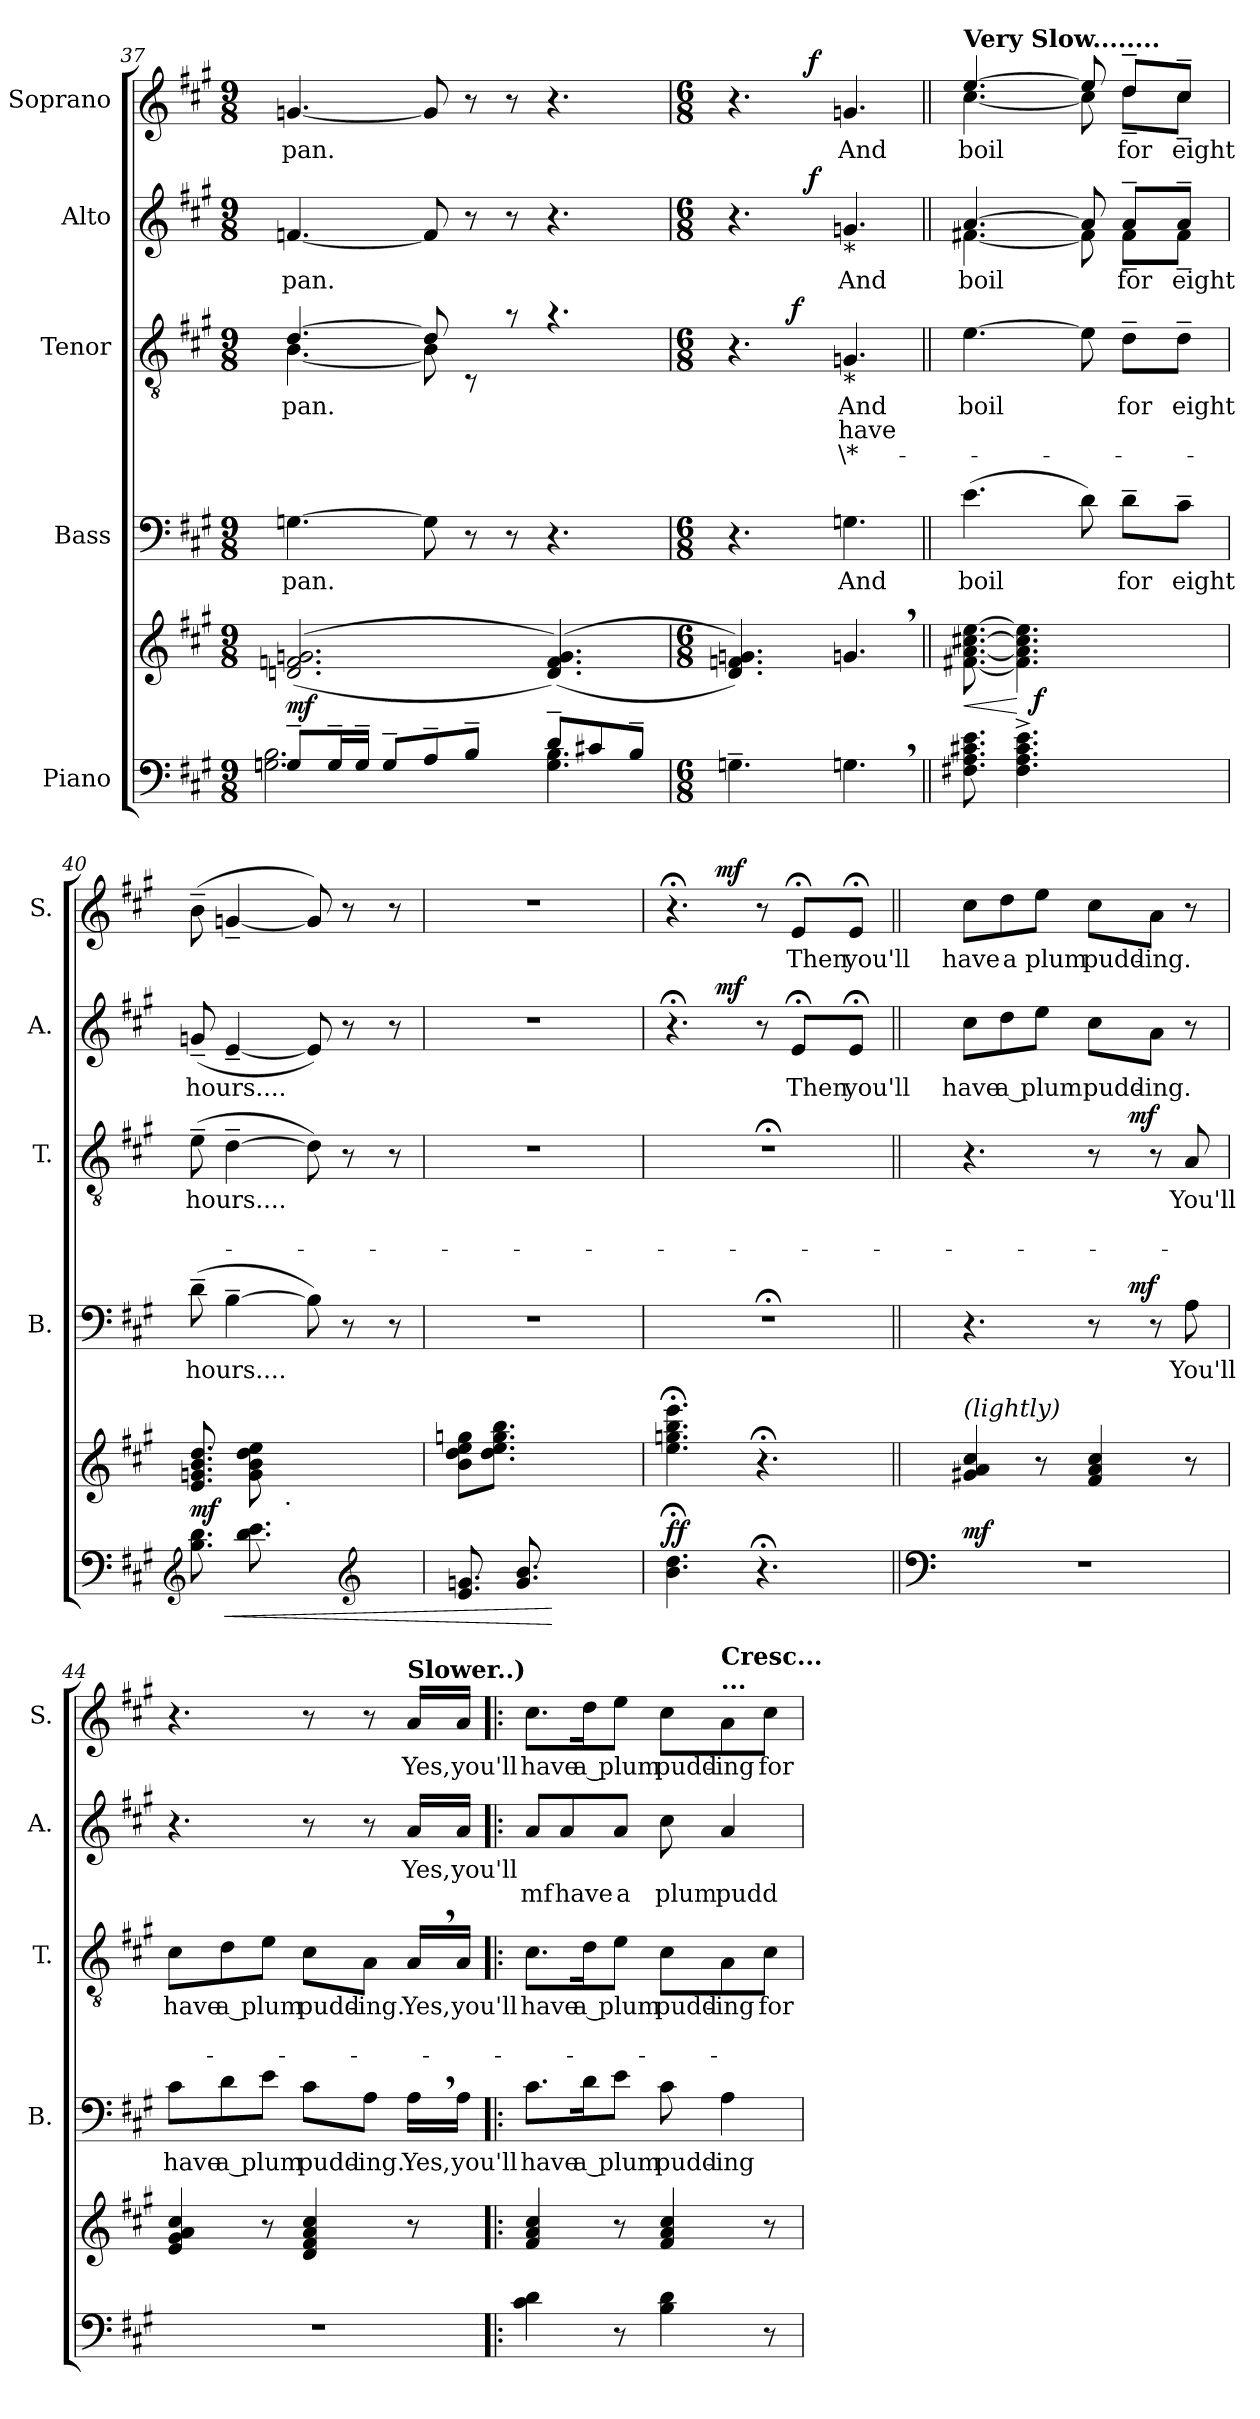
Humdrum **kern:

**kern	**kern	**dynam	**kern	**text	**dynam	**kern	**text	**text	**text	**dynam	**kern	**text	**text	**dynam	**kern	**text	**dynam
*part5	*part5	*part5	*part4	*part4	*part4	*part3	*part3	*part3	*part3	*part3	*part2	*part2	*part2	*part2	*part1	*part1	*part1
*staff6	*staff5	*staff5/6	*staff4	*staff4	*staff4	*staff3	*staff3	*staff3	*staff3	*staff3	*staff2	*staff2	*staff2	*staff2	*staff1	*staff1	*staff1
*I"Piano	*	*	*I"Bass	*	*	*I"Tenor	*	*	*	*	*I"Alto	*	*	*	*I"Soprano	*	*
*	*	*	*I'B.	*	*	*I'T.	*	*	*	*	*I'A.	*	*	*	*I'S.	*	*
*clefF4	*clefG2	*	*clefF4	*	*	*clefGv2	*	*	*	*	*clefG2	*	*	*	*clefG2	*	*
*k[f#c#g#]	*k[f#c#g#]	*	*k[f#c#g#]	*	*	*k[f#c#g#]	*	*	*	*	*k[f#c#g#]	*	*	*	*k[f#c#g#]	*	*
*A:	*A:	*	*A:	*	*	*A:	*	*	*	*	*A:	*	*	*	*A:	*	*
*M9/8	*M9/8	*	*M9/8	*	*	*M9/8	*	*	*	*	*M9/8	*	*	*	*M9/8	*	*
=37	=37	=37	=37	=37	=37	=37	=37	=37	=37	=37	=37	=37	=37	=37	=37	=37	=37
*^	*	*	*	*	*	*	*	*	*	*	*	*	*	*	*	*	*
!	!	!	!LO:DY:b	!	!LO:LY:b	!	!	!LO:LY:b	!	!	!	!	!LO:LY:b	!	!	!	!LO:LY:b	!
*	*	*	*	*	*	*	*^	*	*	*	*	*	*	*	*	*	*	*
8G~>/L	2.Gn\ 2.B\	(<(2.dn/ 2.fn/ 2.gn/	mf	[>4.Gn\	pan.	.	[>4.d/	[<4.B\	pan.	.	.	.	[<4.fn/	pan.	.	.	[<4.gn/	pan.	.
16G~>/L	.	.	.	.	.	.	.	.	.	.	.	.	.	.	.	.	.	.	.
16G~>/JJ	.	.	.	.	.	.	.	.	.	.	.	.	.	.	.	.	.	.	.
8G~>/L	.	.	.	.	.	.	.	.	.	.	.	.	.	.	.	.	.	.	.
8A~>/	.	.	.	8G\]	.	.	8d/]	8B\]	.	.	.	.	8f/]	.	.	.	8g/]	.	.
8B~>/J	.	.	.	8r	.	.	8ryy	8rC	.	.	.	.	8r	.	.	.	8r	.	.
8ryy	.	.	.	8r	.	.	8ra	2ryy	.	.	.	.	8r	.	.	.	8r	.	.
8d~>/L	4.G\ 4.B\	(<(4.d/ 4.f/ 4.g/))	.	4.r	.	.	4.ra	.	.	.	.	.	4.r	.	.	.	4.r	.	.
8c#X/	.	.	.	.	.	.	.	.	.	.	.	.	.	.	.	.	.	.	.
8B~>/J	.	.	.	.	.	.	.	.	.	.	.	.	.	.	.	.	.	.	.
*v	*v	*	*	*	*	*	*	*	*	*	*	*	*	*	*	*	*	*	*
=38	=38	=38	=38	=38	=38	=38	=38	=38	=38	=38	=38	=38	=38	=38	=38	=38	=38	=38
*M6/8	*M6/8	*	*M6/8	*	*	*M6/8	*	*	*	*	*	*M6/8	*	*	*	*M6/8	*	*
*	*	*	*	*	*	*	*	*	*	*	*	*^	*	*	*	*^	*	*
4.Gn~>\	4.d/ 4.fn/ 4.gn/))	.	4.r	.	.	4.r	4ryy	.	.	.	.	4.r	4ryy	.	.	.	4.r	4ryy	.	.
!	!	!	!	!	!	!	!	!	!	!	!LO:DY:a	!	!	!	!	!	!	!	!	!
.	.	.	.	.	.	.	2ryy	.	.	.	f	.	32ryy	.	.	.	.	32ryy	.	.
!	!	!	!	!	!	!	!	!	!	!	!	!	!	!	!	!LO:DY:a	!	!	!	!LO:DY:a
.	.	.	.	.	.	.	.	.	.	.	.	.	4...ryy	.	.	f	.	4...ryy	.	f
!	!	!	!	!	!	!	!	!	!	!	!	!LO:TX:b:t=*	!	!	!	!	!	!	!	!
!	!	!	!	!	!	!LO:TX:b:t=*	!	!	!	!	!	!	!	!	!	!	!	!	!	!
!	!	!	!	!LO:LY:b	!	!	!	!LO:LY:b	!LO:LY:b	!LO:LY:b	!	!	!	!LO:LY:b	!	!	!	!	!LO:LY:b	!
4.Gn,>\	4.gn,>/	.	4.Gn\	And	.	4.Gn/	.	And	have	\*-	.	4.gn/	.	And	.	.	4.gn/	.	And	.
=39||	=39||	=39||	=39||	=39||	=39||	=39||	=39||	=39||	=39||	=39||	=39||	=39||	=39||	=39||	=39||	=39||	=39||	=39||	=39||	=39||
!	!	!	!	!	!	!	!	!	!	!	!	!	!	!	!	!	!LO:TX:a:B:t=Very Slow........	!	!	!
!	!	!LO:HP:b	!	!LO:LY:b	!	!	!	!LO:LY:b	!	!	!	!	!	!LO:LY:b	!	!	!	!	!LO:LY:b	!
*^	*	*	*	*	*	*v	*v	*	*	*	*	*	*	*	*	*	*	*	*	*
8.F#X\ 8.A\ 8.c#X\ 8.e\	8..ryy	[<8.f#X\ [<8.a\ [>8.cc#X\ [>8.ee\	<	(>4.e\	boil	.	[>4.e\	boil	.	.	.	[>4.a/	[<4.f#X\	boil	.	.	[>4.ee/	[<4.cc#\	boil	.
4.F#\^> 4.A\^> 4.c#\^> 4.e\^>	.	4.f#\] 4.a\] 4.cc#\] 4.ee\]	[	.	.	.	.	.	.	.	.	.	.	.	.	.	.	.	.	.
!	!	!	!LO:DY:a=2	!	!	!	!	!	!	!	!	!	!	!	!	!	!	!	!	!
.	2ryy	.	f	.	.	.	.	.	.	.	.	.	.	.	.	.	.	.	.	.
.	.	.	.	8d\)	.	.	8e\]	.	.	.	.	8a/]	8f#\]	.	.	.	8ee/]	8cc#\]	.	.
!	!	!	!	!	!LO:LY:b	!	!	!LO:LY:b	!	!	!	!	!	!LO:LY:b	!	!	!	!	!LO:LY:b	!
.	.	.	.	8d~>\L	for	.	8d~>\L	for	.	.	.	8a~>/L	8f#~<\L	for	.	.	8dd~>/L	8dd~<\L	for	.
8.ryy	.	8.ryy	.	.	.	.	.	.	.	.	.	.	.	.	.	.	.	.	.	.
!	!	!	!	!	!LO:LY:b	!	!	!LO:LY:b	!	!	!	!	!	!LO:LY:b	!	!	!	!	!LO:LY:b	!
.	.	.	.	8c#~>\J	eight	.	8d~>\J	eight	.	.	.	8a~>/J	8f#~<\J	eight	.	.	8cc#~>/J	8cc#~<\J	eight	.
.	32ryy	.	.	.	.	.	.	.	.	.	.	.	.	.	.	.	.	.	.	.
!!LO:PB:g=z
=40	=40	=40	=40	=40	=40	=40	=40	=40	=40	=40	=40	=40	=40	=40	=40	=40	=40	=40	=40	=40
!	!	!	!	!	!	!	!	!	!	!	!	!	!	!	!	!	!LO:TX:b:t=hours....	!	!	!
!	!	!	!LO:HP:b=2	!	!LO:LY:b	!	!	!LO:LY:b	!	!	!	!	!	!LO:LY:b	!	!	!	!	!	!
!	!	!	!LO:DY:n=1:a=2	!	!	!	!	!	!	!	!	!	!	!	!	!	!	!	!	!
*	*	*	*	*	*	*	*	*	*	*	*	*v	*v	*	*	*	*	*	*	*
*v	*v	*	*	*	*	*	*	*	*	*	*	*	*	*	*	*v	*v	*	*
8.B\ 8.d\	8.e/ 8.gn/ 8.b/ 8.dd/	< mf	(>8d~>\	hours....	.	(>8e~>\	hours....	.	.	.	(<8gn~</	hours....	.	.	(>8b~>\	.	.
.	.	.	[>4B~>\	.	.	[>4d~>\	.	.	.	.	[<4e~</	.	.	.	[<4gn~</	.	.
8.d\ 8.e\	8g\ 8b\ 8dd\ 8ee\	.	.	.	.	.	.	.	.	.	.	.	.	.	.	.	.
!	!LO:TX:b:t=.	!	!	!	!	!	!	!	!	!	!	!	!	!	!	!	!
.	4..ryy	.	.	.	.	.	.	.	.	.	.	.	.	.	.	.	.
8.ryy	.	.	8B\])	.	.	8d\])	.	.	.	.	8e/])	.	.	.	8g/])	.	.
.	.	.	8r	.	.	8r	.	.	.	.	8r	.	.	.	8r	.	.
*clefG2	*	*	*	*	*	*	*	*	*	*	*	*	*	*	*	*	*
8.ryy	.	.	.	.	.	.	.	.	.	.	.	.	.	.	.	.	.
.	.	.	8r	.	.	8r	.	.	.	.	8r	.	.	.	8r	.	.
=41	=41	=41	=41	=41	=41	=41	=41	=41	=41	=41	=41	=41	=41	=41	=41	=41	=41
!	!	!	!LO:N:vis=1	!	!	!LO:N:vis=1	!	!	!	!	!LO:N:vis=1	!	!	!	!LO:N:vis=1	!	!
8.e/ 8.gn/	8b\ 8dd\ 8ee\ 8ggn\L	.	2.r	.	.	2.r	.	.	.	.	2.r	.	.	.	2.r	.	.
.	8.dd\ 8.ee\ 8.gg\ 8.bb\J	.	.	.	.	.	.	.	.	.	.	.	.	.	.	.	.
8.g/ 8.b/	.	.	.	.	.	.	.	.	.	.	.	.	.	.	.	.	.
.	4..ryy	[	.	.	.	.	.	.	.	.	.	.	.	.	.	.	.
4.ryy	.	.	.	.	.	.	.	.	.	.	.	.	.	.	.	.	.
=42	=42	=42	=42	=42	=42	=42	=42	=42	=42	=42	=42	=42	=42	=42	=42	=42	=42
!	!	!LO:DY:a=2	!LO:N:vis=1	!	!	!LO:N:vis=1	!	!	!	!	!	!	!	!	!	!	!
*	*	*	*	*	*	*	*	*	*	*	*^	*	*	*	*^	*	*
4.b\;< 4.dd\;<	4.ee\;< 4.ggn\;< 4.bb\;< 4.eee\;<	ff	2.r;<	.	.	2.r;<	.	.	.	.	4.r;<	8..ryy	.	.	.	4.r;<	8..ryy	.	.
!	!	!	!	!	!	!	!	!	!	!	!	!	!	!	!LO:DY:a	!	!	!	!LO:DY:a
.	.	.	.	.	.	.	.	.	.	.	.	2ryy	.	.	mf	.	2ryy	.	mf
4.r;<	4.r;<	.	.	.	.	.	.	.	.	.	8r	.	.	.	.	8r	.	.	.
!	!	!	!	!	!	!	!	!	!	!	!	!	!LO:LY:b	!	!	!	!	!LO:LY:b	!
.	.	.	.	.	.	.	.	.	.	.	8e;/L	.	Then	.	.	8e;/L	.	Then	.
!	!	!	!	!	!	!	!	!	!	!	!	!	!LO:LY:b	!	!	!	!	!LO:LY:b	!
.	.	.	.	.	.	.	.	.	.	.	8e;/J	.	you'll	.	.	8e;/J	.	you'll	.
.	.	.	.	.	.	.	.	.	.	.	.	32ryy	.	.	.	.	32ryy	.	.
*	*	*	*	*	*	*	*	*	*	*	*v	*v	*	*	*	*	*	*	*
*	*	*	*	*	*	*	*	*	*	*	*	*	*	*	*v	*v	*	*
=43||	=43||	=43||	=43||	=43||	=43||	=43||	=43||	=43||	=43||	=43||	=43||	=43||	=43||	=43||	=43||	=43||	=43||
*clefF4	*	*	*	*	*	*	*	*	*	*	*	*	*	*	*	*	*
*	*	*	*	*	*	*	*	*	*	*	*^	*	*	*	*^	*	*
!	!LO:TX:a:i:t=(lightly)	!	!	!	!	!	!	!	!	!	!	!	!	!	!	!	!	!	!
!LO:N:vis=1	!	!LO:DY:a=2	!	!	!	!	!	!	!	!	!	!	!LO:LY:b	!	!	!	!	!LO:LY:b	!
*	*	*	*	*	*	*	*	*	*	*	*v	*v	*	*	*	*	*	*	*
*	*	*	*^	*	*	*^	*	*	*	*	*	*	*	*	*v	*v	*	*
2.r	4g#X/ 4a/ 4cc#/	mf	4.r	4...ryy	.	.	4.r	4...ryy	.	.	.	.	8cc#\L	have	.	.	8cc#\L	have	.
!	!	!	!	!	!	!	!	!	!	!	!	!	!	!LO:LY:b	!	!	!	!LO:LY:b	!
.	.	.	.	.	.	.	.	.	.	.	.	.	8dd\	a plum	.	.	8dd\	a	.
!	!	!	!	!	!	!	!	!	!	!	!	!	!	!	!	!	!	!LO:LY:b	!
.	8r	.	.	.	.	.	.	.	.	.	.	.	8ee\J	.	.	.	8ee\J	plum	.
!	!	!	!	!	!	!	!	!	!	!	!	!	!	!LO:LY:b	!	!	!	!LO:LY:b	!
.	4f#/ 4a/ 4cc#/	.	8r	.	.	.	8r	.	.	.	.	.	8cc#\L	pudd-	.	.	8cc#\L	pudd-	.
!	!	!	!	!	!	!LO:DY:a	!	!	!	!	!	!LO:DY:a	!	!	!	!	!	!	!
.	.	.	.	4ryy	.	mf	.	4ryy	.	.	.	mf	.	.	.	.	.	.	.
!	!	!	!	!	!	!	!	!	!	!	!	!	!	!LO:LY:b:rj	!	!	!	!LO:LY:b:rj	!
.	.	.	8r	.	.	.	8r	.	.	.	.	.	8a\J	-ing.	.	.	8a\J	-ing.	.
!	!	!	!	!	!LO:LY:b	!	!	!	!LO:LY:b	!	!	!	!	!	!	!	!	!	!
.	8r	.	8A\	.	You'll	.	8A/	.	You'll	.	.	.	8r	.	.	.	8r	.	.
.	.	.	.	32ryy	.	.	.	32ryy	.	.	.	.	.	.	.	.	.	.	.
=44	=44	=44	=44	=44	=44	=44	=44	=44	=44	=44	=44	=44	=44	=44	=44	=44	=44	=44	=44
!LO:N:vis=1	!	!	!	!	!LO:LY:b	!	!	!	!LO:LY:b	!	!	!	!	!	!	!	!	!	!
*	*	*	*v	*v	*	*	*	*	*	*	*	*	*	*	*	*	*	*	*
*	*	*	*	*	*	*v	*v	*	*	*	*	*	*	*	*	*	*	*
2.r	4e/ 4g#/ 4a/ 4cc#/	.	8c#\L	have	.	8c#\L	have	.	.	.	4.r	.	.	.	4.r	.	.
!	!	!	!	!LO:LY:b	!	!	!LO:LY:b	!	!	!	!	!	!	!	!	!	!
.	.	.	8d\	a plum	.	8d\	a plum	.	.	.	.	.	.	.	.	.	.
.	8r	.	8e\J	.	.	8e\J	.	.	.	.	.	.	.	.	.	.	.
!	!	!	!	!LO:LY:b	!	!	!LO:LY:b	!	!	!	!	!	!	!	!	!	!
.	4d/ 4f#/ 4a/ 4cc#/	.	8c#\L	pudd-	.	8c#\L	pudd-	.	.	.	8r	.	.	.	8r	.	.
!	!	!	!	!LO:LY:b:rj	!	!	!LO:LY:b:rj	!	!	!	!	!	!	!	!	!	!
.	.	.	8A\J	-ing.	.	8A\J	-ing.	.	.	.	8r	.	.	.	8r	.	.
!	!	!	!	!	!	!	!	!	!	!	!	!	!	!	!LO:TX:a:B:t=Slower..)	!	!
!	!	!	!	!LO:LY:b	!	!	!LO:LY:b	!	!	!	!	!LO:LY:b:rj	!	!	!	!LO:LY:b	!
.	8r	.	16A,>\LL	Yes,	.	16A,>/LL	Yes,	.	.	.	16a/LL	Yes,	.	.	16a/LL	Yes,	.
!	!	!	!	!LO:LY:b	!	!	!LO:LY:b	!	!	!	!	!LO:LY:b	!	!	!	!LO:LY:b	!
.	.	.	16A\JJ	you'll	.	16A/JJ	you'll	.	.	.	16a/JJ	you'll	.	.	16a/JJ	you'll	.
!!LO:LB:g=z
=45!|:	=45!|:	=45!|:	=45!|:	=45!|:	=45!|:	=45!|:	=45!|:	=45!|:	=45!|:	=45!|:	=45!|:	=45!|:	=45!|:	=45!|:	=45!|:	=45!|:	=45!|:
!	!	!	!	!LO:LY:b	!	!	!LO:LY:b	!	!	!	!	!	!LO:LY:b	!	!	!LO:LY:b	!
4c#\ 4d\	4f#/ 4a/ 4cc#/	.	8.c#\L	have	.	8.c#\L	have	.	.	.	8a/L	.	mf	.	8.cc#\L	have	.
!	!	!	!	!	!	!	!	!	!	!	!	!	!LO:LY:b	!	!	!	!
.	.	.	.	.	.	.	.	.	.	.	8a/	.	have	.	.	.	.
!	!	!	!	!LO:LY:b:rj	!	!	!LO:LY:b:rj	!	!	!	!	!	!	!	!	!LO:LY:b:rj	!
.	.	.	16d\k	a plum	.	16d\k	a plum	.	.	.	.	.	.	.	16dd\k	a plum	.
!	!	!	!	!	!	!	!	!	!	!	!	!	!LO:LY:b	!	!	!	!
8r	8r	.	8e\J	.	.	8e\J	.	.	.	.	8a/J	.	a	.	8ee\J	.	.
!	!	!	!	!LO:LY:b	!	!	!LO:LY:b	!	!	!	!	!	!LO:LY:b	!	!	!LO:LY:b	!
4B\ 4d\	4f#/ 4a/ 4cc#/	.	8c#\	pudd-	.	8c#\L	pudd-	.	.	.	8cc#\	.	plum	.	8cc#\L	pudd-	.
!	!	!	!	!	!	!	!	!	!	!	!	!	!	!	!LO:TX:a:B:t=...	!	!
!	!	!	!	!	!	!	!	!	!	!	!	!	!	!	!LO:TX:a:B:t=Cresc...	!	!
!	!	!	!	!LO:LY:b:rj	!	!	!LO:LY:b:rj	!	!	!	!	!	!LO:LY:b:rj	!	!	!LO:LY:b:rj	!
.	.	.	4A\	-ing	.	8A\	-ing	.	.	.	4a/	.	pudd-	.	8a\	-ing	.
!	!	!	!	!	!	!	!LO:LY:b	!	!	!	!	!	!	!	!	!LO:LY:b	!
8r	8r	.	.	.	.	8c#\J	for	.	.	.	.	.	.	.	8cc#\J	for	.
=	=	=	=	=	=	=	=	=	=	=	=	=	=	=	=	=	=
*-	*-	*-	*-	*-	*-	*-	*-	*-	*-	*-	*-	*-	*-	*-	*-	*-	*-
